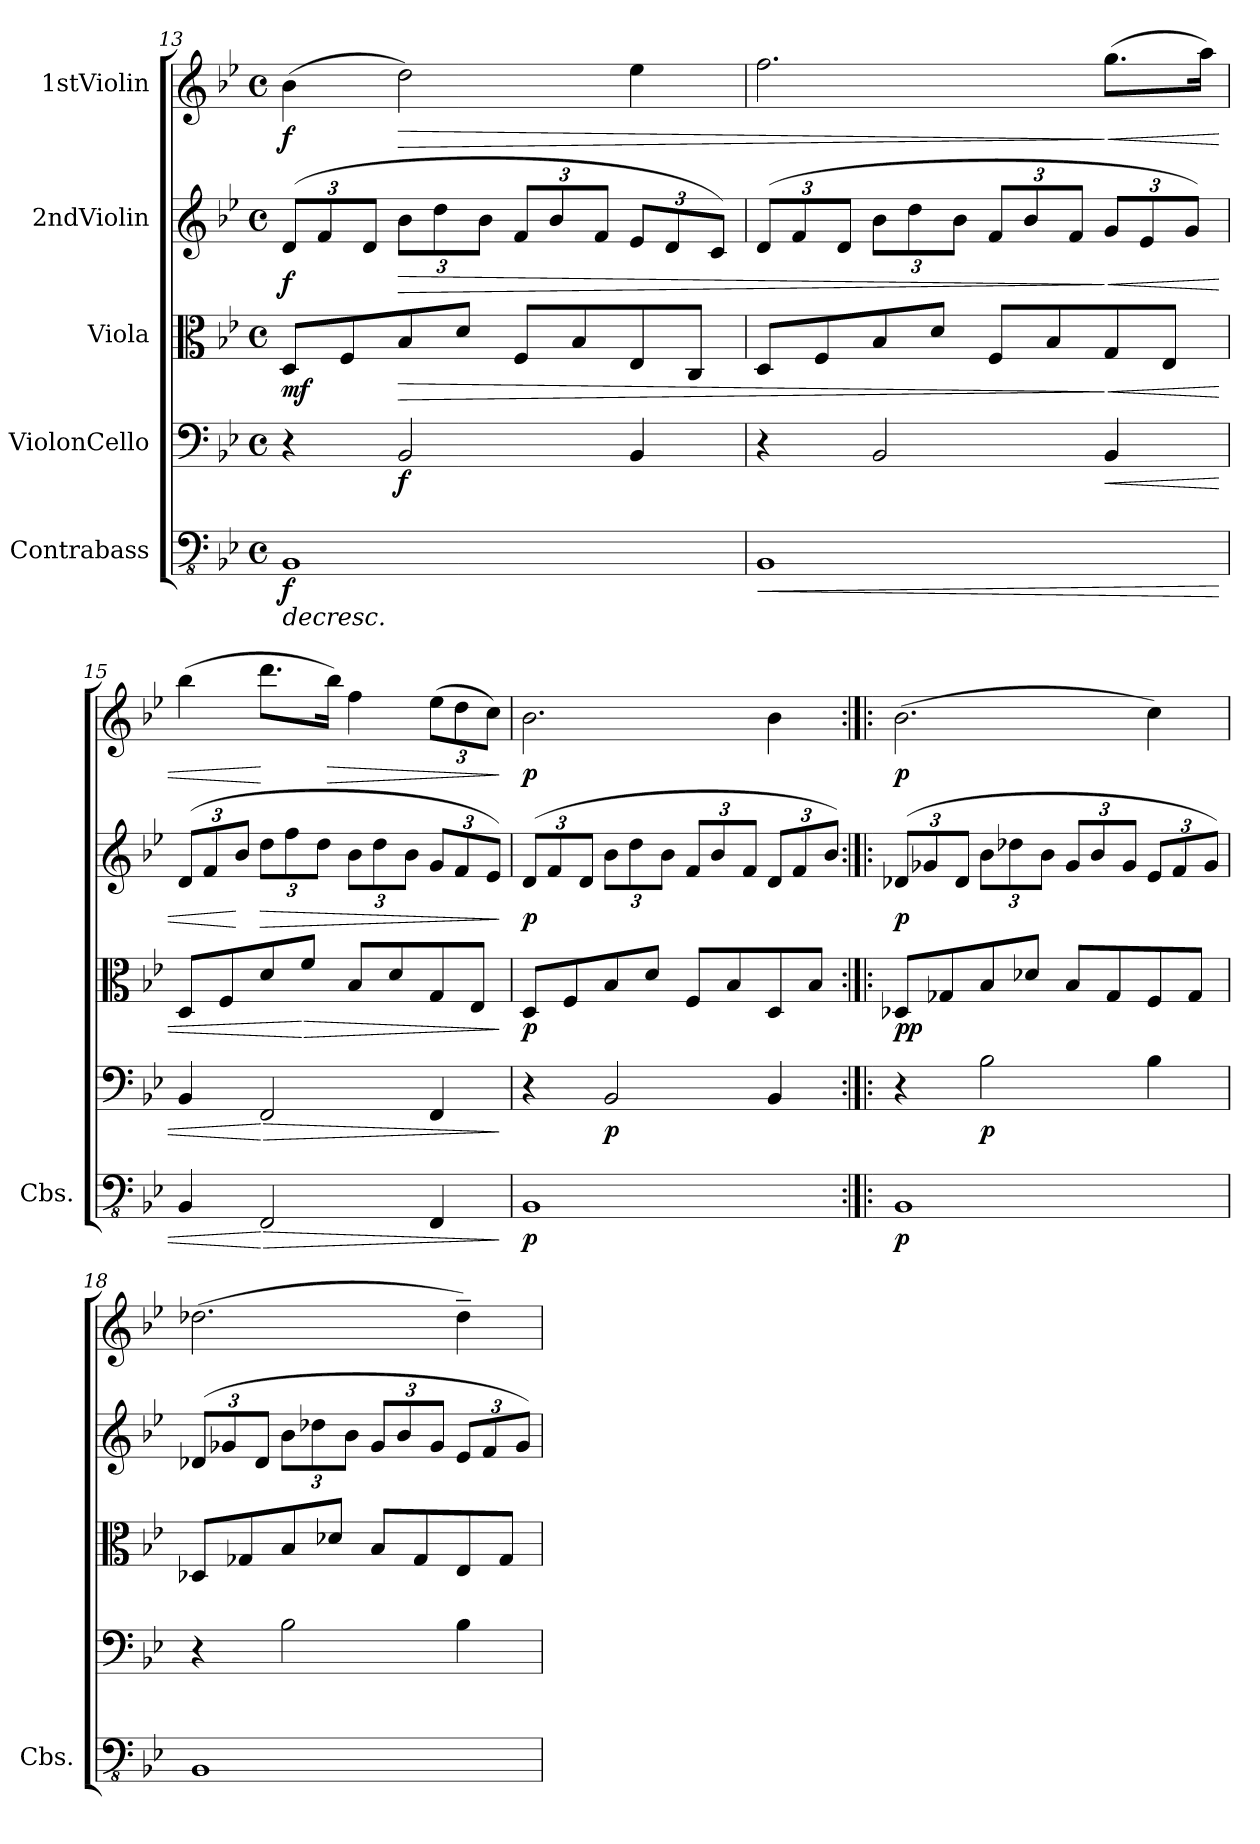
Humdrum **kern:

**kern	**dynam	**kern	**dynam	**kern	**dynam	**kern	**dynam	**kern	**dynam
*part5	*part5	*part4	*part4	*part3	*part3	*part2	*part2	*part1	*part1
*staff5	*staff5	*staff4	*staff4	*staff3	*staff3	*staff2	*staff2	*staff1	*staff1
*I"Contrabass	*	*I"ViolonCello	*	*I"Viola	*	*I"2ndViolin	*	*I"1stViolin	*
*I'Cbs.	*	*	*	*	*	*	*	*	*
!!LO:PB:g=z
*clefFv4	*	*clefF4	*	*clefC3	*	*clefG2	*	*clefG2	*
*k[b-e-]	*	*k[b-e-]	*	*k[b-e-]	*	*k[b-e-]	*	*k[b-e-]	*
*M4/4	*	*M4/4	*	*M4/4	*	*M4/4	*	*M4/4	*
*met(c)	*	*met(c)	*	*met(c)	*	*met(c)	*	*met(c)	*
=13	=13	=13	=13	=13	=13	=13	=13	=13	=13
!	!LO:HP:b	!	!	!	!	!	!	!	!
*	*	*	*	*	*	*Xbrackettup	*	*	*
!	!LO:DY:n=1:b	!	!	!	!LO:DY:b	!	!LO:DY:b	!	!LO:DY:b
1BBB-	> f	4r	.	8D/L	mf	(>12d/L	f	(>4b-\	f
.	.	.	.	.	.	12f/	.	.	.
.	.	.	.	8F/	.	.	.	.	.
.	.	.	.	.	.	12d/J	.	.	.
!	!	!	!LO:DY:b	!	!LO:HP:b	!	!LO:HP:b	!	!LO:HP:b
.	.	2BB-/	f	8B-/	>	12b-\L	>	2dd\)	>
.	.	.	.	.	.	12dd\	.	.	.
.	.	.	.	8d/J	.	.	.	.	.
.	.	.	.	.	.	12b-\J	.	.	.
.	.	.	.	8F/L	.	12f/L	.	.	.
.	.	.	.	.	.	12b-/	.	.	.
.	.	.	.	8B-/	.	.	.	.	.
.	.	.	.	.	.	12f/J	.	.	.
.	.	4BB-/	.	8E-/	.	12e-/L	.	4ee-\	.
.	.	.	.	.	.	12d/	.	.	.
.	.	.	.	8C/J	.	.	.	.	.
.	.	.	.	.	.	12c/J)	.	.	.
=14	=14	=14	=14	=14	=14	=14	=14	=14	=14
!	!LO:HP:b	!	!	!	!	!	!	!	!
1BBB-	<	4r	.	8D/L	.	(>12d/L	.	2.ff\	.
.	.	.	.	.	.	12f/	.	.	.
.	.	.	.	8F/	.	.	.	.	.
.	.	.	.	.	.	12d/J	.	.	.
.	.	2BB-/	.	8B-/	.	12b-\L	.	.	.
.	.	.	.	.	.	12dd\	.	.	.
.	.	.	.	8d/J	.	.	.	.	.
.	.	.	.	.	.	12b-\J	.	.	.
.	.	.	.	8F/L	.	12f/L	.	.	.
.	.	.	.	.	.	12b-/	.	.	.
.	.	.	.	8B-/	.	.	.	.	.
.	.	.	.	.	.	12f/J	.	.	.
!	!	!	!LO:HP:b	!	!LO:HP:n=1:b	!	!LO:HP:n=1:b	!	!LO:HP:n=1:b
.	.	4BB-/	<	8G/	] <	12g/L	] <	(>8.gg\L	] <
.	.	.	.	.	.	12e-/	.	.	.
.	.	.	.	8E-/J	.	.	.	.	.
.	.	.	.	.	.	12g/J)	.	.	.
.	.	.	.	.	.	.	.	16aa\Jk)	.
.	]	.	.	.	.	.	.	.	.
!!LO:LB:g=z
=15	=15	=15	=15	=15	=15	=15	=15	=15	=15
4BBB-/	.	4BB-/	.	8D/L	.	(>12d/L	.	(>4bb-\	.
.	.	.	.	.	.	12f/	.	.	.
.	.	.	.	8F/	.	.	.	.	.
.	.	.	.	.	.	12b-/J	[	.	.
!	!LO:HP:n=1:b	!	!LO:HP:n=1:b	!	!	!	!LO:HP:b	!	!
2FFF/	[ >	2FF/	[ >	8d/	.	12dd\L	>	8.ddd\L	[
.	.	.	.	.	.	12ff\	.	.	.
!	!	!	!	!	!LO:HP:n=1:b	!	!	!	!
.	.	.	.	8f/J	[ >	.	.	.	.
.	.	.	.	.	.	12dd\J	.	.	.
!	!	!	!	!	!	!	!	!	!LO:HP:b
.	.	.	.	.	.	.	.	16bb-\Jk)	>
.	.	.	.	8B-/L	.	12b-\L	.	4ff\	.
.	.	.	.	.	.	12dd\	.	.	.
.	.	.	.	8d/	.	.	.	.	.
.	.	.	.	.	.	12b-\J	.	.	.
*	*	*	*	*	*	*	*	*Xbrackettup	*
4FFF/	.	4FF/	.	8G/	.	12g/L	.	(>12ee-\L	.
.	.	.	.	.	.	12f/	.	12dd\	.
.	.	.	.	8E-/J	.	.	.	.	.
.	.	.	.	.	.	12e-/J)	.	12cc\J)	.
.	]	.	]	.	]	.	]	.	]
=16	=16	=16	=16	=16	=16	=16	=16	=16	=16
!	!LO:DY:b	!	!	!	!LO:DY:b	!	!LO:DY:b	!	!LO:DY:b
1BBB-	p	4r	.	8D/L	p	(>12d/L	p	2.b-\	p
.	.	.	.	.	.	12f/	.	.	.
.	.	.	.	8F/	.	.	.	.	.
.	.	.	.	.	.	12d/J	.	.	.
!	!	!	!LO:DY:b	!	!	!	!	!	!
.	.	2BB-/	p	8B-/	.	12b-\L	.	.	.
.	.	.	.	.	.	12dd\	.	.	.
.	.	.	.	8d/J	.	.	.	.	.
.	.	.	.	.	.	12b-\J	.	.	.
.	.	.	.	8F/L	.	12f/L	.	.	.
.	.	.	.	.	.	12b-/	.	.	.
.	.	.	.	8B-/	.	.	.	.	.
.	.	.	.	.	.	12f/J	.	.	.
.	.	4BB-/	.	8D/	.	12d/L	.	4b-\	.
.	.	.	.	.	.	12f/	.	.	.
.	.	.	.	8B-/J	.	.	.	.	.
.	.	.	.	.	.	12b-/J)	.	.	.
!!LO:PB:g=z
=17:|!|:	=17:|!|:	=17:|!|:	=17:|!|:	=17:|!|:	=17:|!|:	=17:|!|:	=17:|!|:	=17:|!|:	=17:|!|:
!	!LO:DY:b	!	!	!	!LO:DY:b	!	!LO:DY:b	!	!LO:DY:b
1BBB-	p	4r	.	8D-X/L	pp	(>12d-X/L	p	(>2.b-\	p
.	.	.	.	.	.	12g-X/	.	.	.
.	.	.	.	8G-X/	.	.	.	.	.
.	.	.	.	.	.	12d-/J	.	.	.
!	!	!	!LO:DY:b	!	!	!	!	!	!
.	.	2B-\	p	8B-/	.	12b-\L	.	.	.
.	.	.	.	.	.	12dd-X\	.	.	.
.	.	.	.	8d-X/J	.	.	.	.	.
.	.	.	.	.	.	12b-\J	.	.	.
.	.	.	.	8B-/L	.	12g-/L	.	.	.
.	.	.	.	.	.	12b-/	.	.	.
.	.	.	.	8G-/	.	.	.	.	.
.	.	.	.	.	.	12g-/J	.	.	.
.	.	4B-\	.	8F/	.	12e-/L	.	4cc\)	.
.	.	.	.	.	.	12f/	.	.	.
.	.	.	.	8G-/J	.	.	.	.	.
.	.	.	.	.	.	12g-/J)	.	.	.
=18	=18	=18	=18	=18	=18	=18	=18	=18	=18
1BBB-	.	4r	.	8D-X/L	.	(>12d-X/L	.	(>2.dd-X\	.
.	.	.	.	.	.	12g-X/	.	.	.
.	.	.	.	8G-X/	.	.	.	.	.
.	.	.	.	.	.	12d-/J	.	.	.
.	.	2B-\	.	8B-/	.	12b-\L	.	.	.
.	.	.	.	.	.	12dd-X\	.	.	.
.	.	.	.	8d-X/J	.	.	.	.	.
.	.	.	.	.	.	12b-\J	.	.	.
.	.	.	.	8B-/L	.	12g-/L	.	.	.
.	.	.	.	.	.	12b-/	.	.	.
.	.	.	.	8G-/	.	.	.	.	.
.	.	.	.	.	.	12g-/J	.	.	.
.	.	4B-\	.	8E-/	.	12e-/L	.	4dd-~\)	.
.	.	.	.	.	.	12f/	.	.	.
.	.	.	.	8G-/J	.	.	.	.	.
.	.	.	.	.	.	12g-/J)	.	.	.
=	=	=	=	=	=	=	=	=	=
*-	*-	*-	*-	*-	*-	*-	*-	*-	*-
